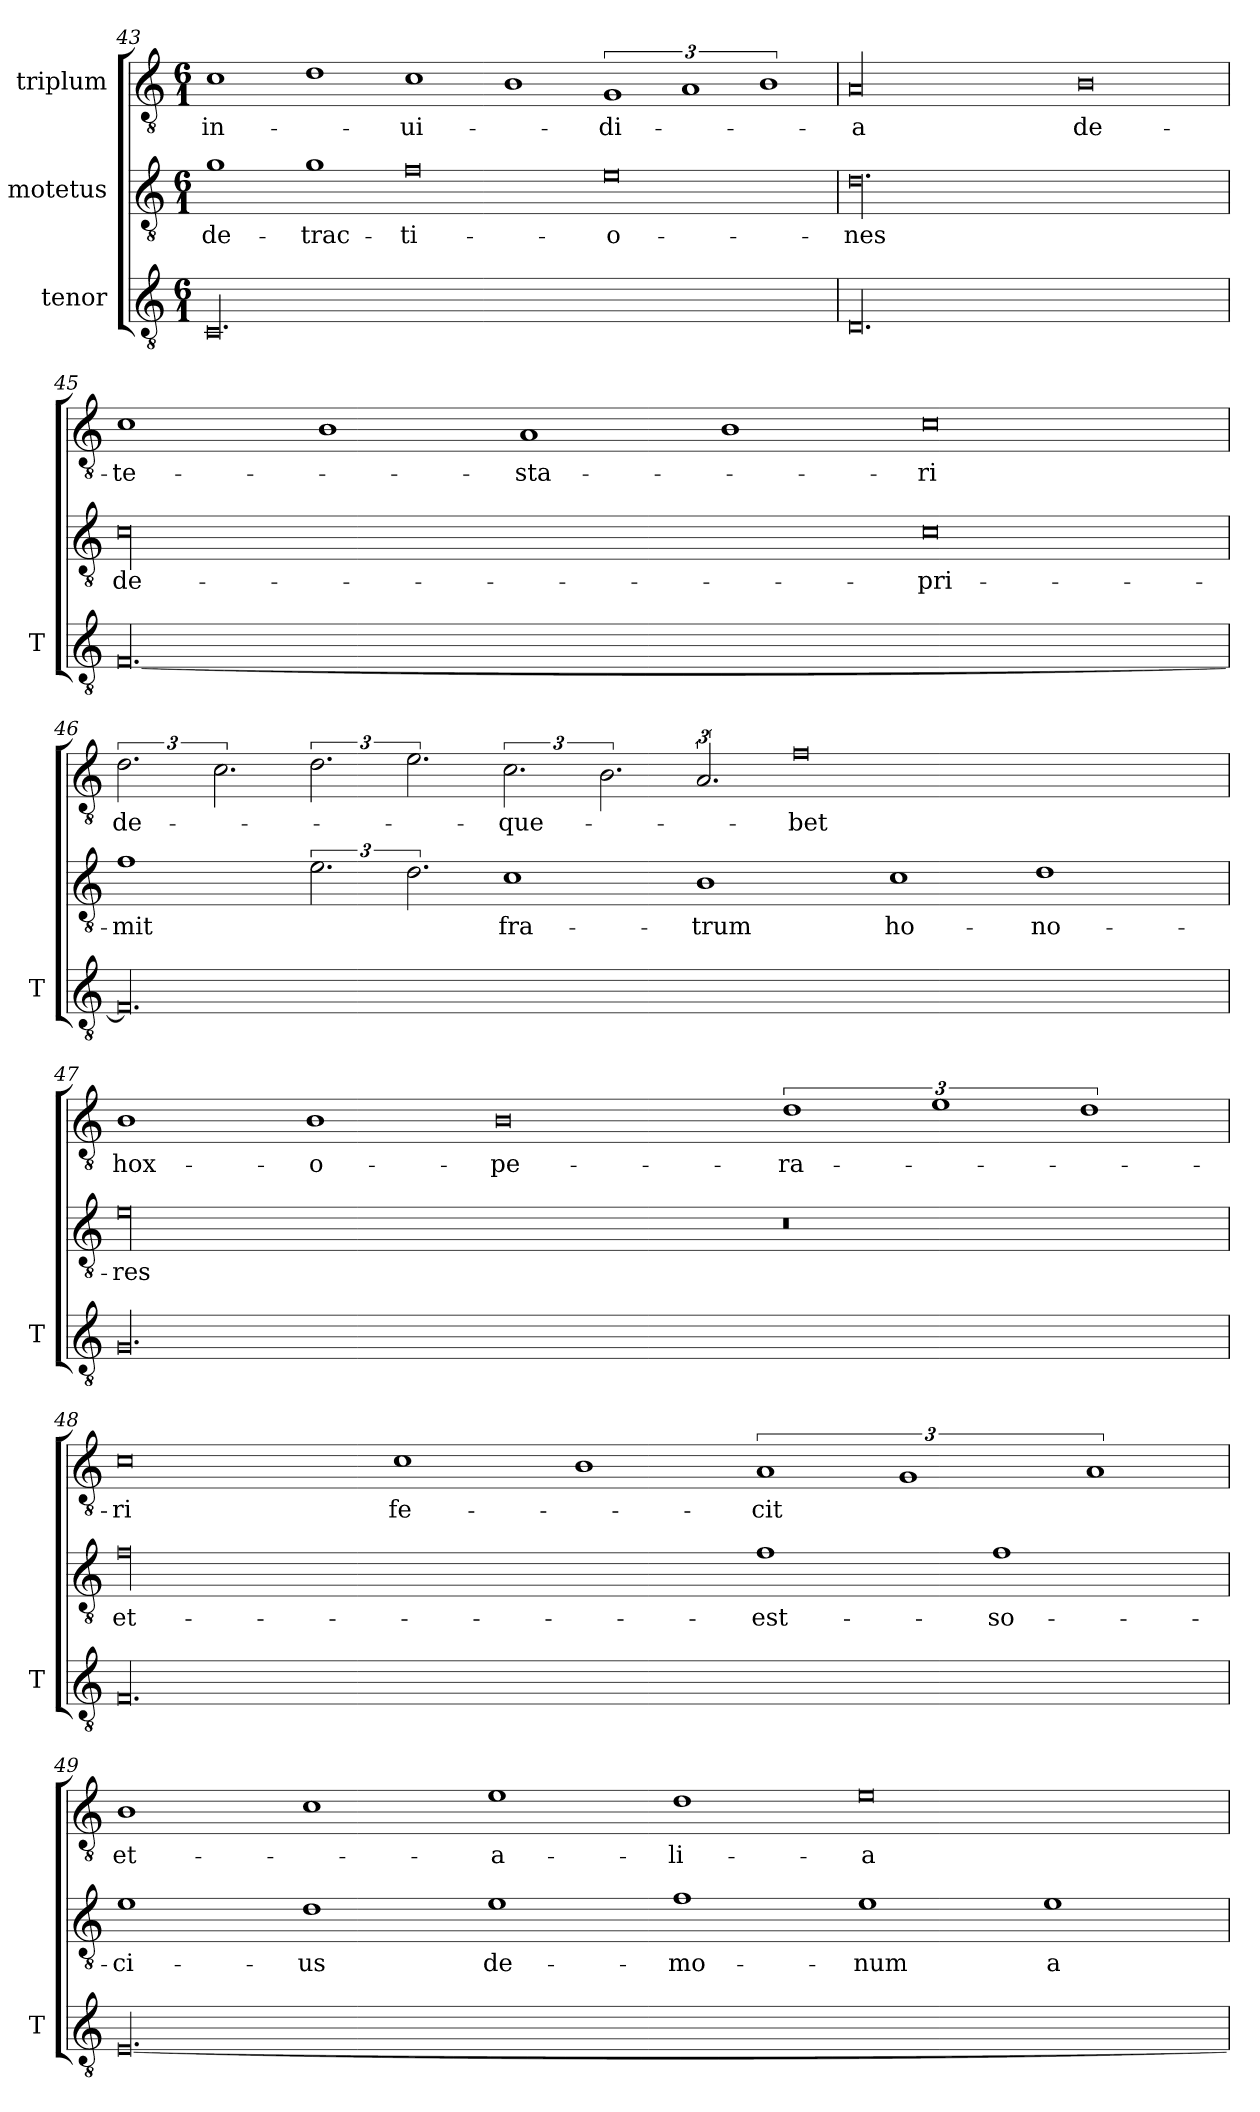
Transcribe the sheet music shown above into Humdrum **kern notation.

**kern	**kern	**text	**kern	**text
*part3	*part2	*part2	*part1	*part1
*staff3	*staff2	*staff2	*staff1	*staff1
*I"tenor	*I"motetus	*	*I"triplum	*
*I'T	*	*	*	*
*clefGv2	*clefGv2	*	*clefGv2	*
*k[]	*k[]	*	*k[]	*
*C:	*C:	*	*C:	*
*M6/1	*M6/1	*	*M6/1	*
=43	=43	=43	=43	=43
00.C/	1g\	de-	1c\	in-
.	1g\	-trac-	1d\	.
.	0f\	-ti-	1c\	-ui-
.	.	.	1B\	.
.	0e\	-o-	3%2G/	-di-
.	.	.	3%2A/	.
.	.	.	3%2B\	.
=44	=44	=44	=44	=44
00.D/	00.d\	-nes	00A/	-a
.	.	.	0B\	de-
=45	=45	=45	=45	=45
[00.F/	00c\	de-	1c\	-te-
.	.	.	1B\	.
.	.	.	1A/	-sta-
.	.	.	1B\	.
.	0c\	-pri-	0c\	-ri
=46	=46	=46	=46	=46
00.F/]	1f\	-mit	3.d\	de-
.	.	.	3.c\	.
.	3.e\	.	3.d\	.
.	3.d\	.	3.e\	.
.	1c\	fra-	3.c\	que-
.	.	.	3.B\	.
.	1B\	-trum	3.A/	.
.	.	.	0f\	-bet
.	1c\	ho-	.	.
.	1d\	-no-	.	.
.	.	.	2ryy	.
=47	=47	=47	=47	=47
00.G/	00e\	-res	1B\	hox-
.	.	.	1B\	o-
.	.	.	0B\	-pe-
.	0r	.	3%2d\	-ra-
.	.	.	3%2e\	.
.	.	.	3%2d\	.
=48	=48	=48	=48	=48
00.F/	00f\	et-	0c\	-ri
.	.	.	1c\	fe-
.	.	.	1B\	.
.	1f\	est-	3%2A/	-cit
.	.	.	3%2G/	.
.	1f\	so-	.	.
.	.	.	3%2A/	.
!!LO:PB:g=z
=49	=49	=49	=49	=49
[00.E/	1e\	-ci-	1B\	et-
.	1d\	-us	1c\	.
.	1e\	de-	1e\	a-
.	1f\	-mo-	1d\	-li-
.	1e\	-num	0e\	-a
.	1e\	a-	.	.
=	=	=	=	=
*-	*-	*-	*-	*-
